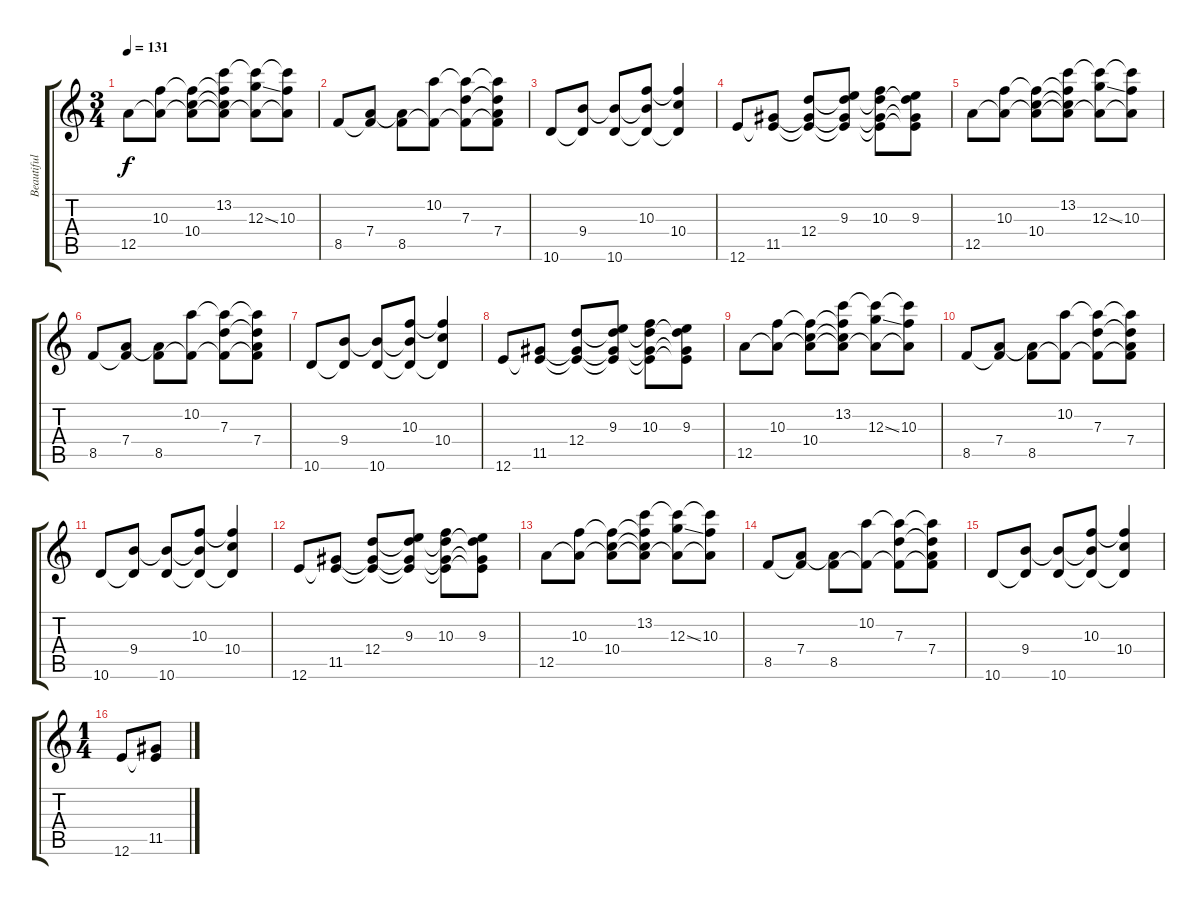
\track ("Beautiful Chordal Notes" "Beautiful ") {instrument electricguitarjazz}
\staff {score tabs}
\tuning (E4 B3 G3 D3 A2 E2) {hide}
\ts (3 4)
\tempo 131
\clef g2
\ks c
12.5.8{dy f instrument electricguitarjazz} (10.3 12.5{t}).8 (10.3{t} 10.4 12.5{t}).8 (13.2 10.3{t} 10.4{t} 12.5{t}).8 (13.2{t} 12.3{ss} 12.5{t}).8 (13.2{t} 10.3 12.5{t}).8 |
8.5.8 (7.4 8.5{t}).8 (7.4{t} 8.5).8 (10.2 8.5{t}).8 (10.2{t} 7.3 8.5{t}).8 (10.2{t} 7.3{t} 7.4 8.5{t}).8 |
10.6.8 (9.4 10.6{t}).8 (9.4{t} 10.6).8 (10.3 9.4{t} 10.6{t}).8 (10.3{t} 10.4 10.6{t}).4 |
12.6.8 (11.5 12.6{t}).8 (12.4 11.5{t} 12.6{t}).8 (9.3 12.4{t} 11.5{t} 12.6{t}).8 (10.3 12.4{t} 11.5{t} 12.6{t}).8 (9.3 12.4{t} 11.5{t} 12.6{t}).8 |
12.5.8 (10.3 12.5{t}).8 (10.3{t} 10.4 12.5{t}).8 (13.2 10.3{t} 10.4{t} 12.5{t}).8 (13.2{t} 12.3{ss} 12.5{t}).8 (13.2{t} 10.3 12.5{t}).8 |
8.5.8 (7.4 8.5{t}).8 (7.4{t} 8.5).8 (10.2 8.5{t}).8 (10.2{t} 7.3 8.5{t}).8 (10.2{t} 7.3{t} 7.4 8.5{t}).8 |
10.6.8 (9.4 10.6{t}).8 (9.4{t} 10.6).8 (10.3 9.4{t} 10.6{t}).8 (10.3{t} 10.4 10.6{t}).4 |
12.6.8 (11.5 12.6{t}).8 (12.4 11.5{t} 12.6{t}).8 (9.3 12.4{t} 11.5{t} 12.6{t}).8 (10.3 12.4{t} 11.5{t} 12.6{t}).8 (9.3 12.4{t} 11.5{t} 12.6{t}).8 |
12.5.8 (10.3 12.5{t}).8 (10.3{t} 10.4 12.5{t}).8 (13.2 10.3{t} 10.4{t} 12.5{t}).8 (13.2{t} 12.3{ss} 12.5{t}).8 (13.2{t} 10.3 12.5{t}).8 |
8.5.8 (7.4 8.5{t}).8 (7.4{t} 8.5).8 (10.2 8.5{t}).8 (10.2{t} 7.3 8.5{t}).8 (10.2{t} 7.3{t} 7.4 8.5{t}).8 |
10.6.8 (9.4 10.6{t}).8 (9.4{t} 10.6).8 (10.3 9.4{t} 10.6{t}).8 (10.3{t} 10.4 10.6{t}).4 |
12.6.8 (11.5 12.6{t}).8 (12.4 11.5{t} 12.6{t}).8 (9.3 12.4{t} 11.5{t} 12.6{t}).8 (10.3 12.4{t} 11.5{t} 12.6{t}).8 (9.3 12.4{t} 11.5{t} 12.6{t}).8 |
12.5.8 (10.3 12.5{t}).8 (10.3{t} 10.4 12.5{t}).8 (13.2 10.3{t} 10.4{t} 12.5{t}).8 (13.2{t} 12.3{ss} 12.5{t}).8 (13.2{t} 10.3 12.5{t}).8 |
8.5.8 (7.4 8.5{t}).8 (7.4{t} 8.5).8 (10.2 8.5{t}).8 (10.2{t} 7.3 8.5{t}).8 (10.2{t} 7.3{t} 7.4 8.5{t}).8 |
10.6.8 (9.4 10.6{t}).8 (9.4{t} 10.6).8 (10.3 9.4{t} 10.6{t}).8 (10.3{t} 10.4 10.6{t}).4 |
\ts (1 4)
12.6.8 (11.5 12.6{t}).8
